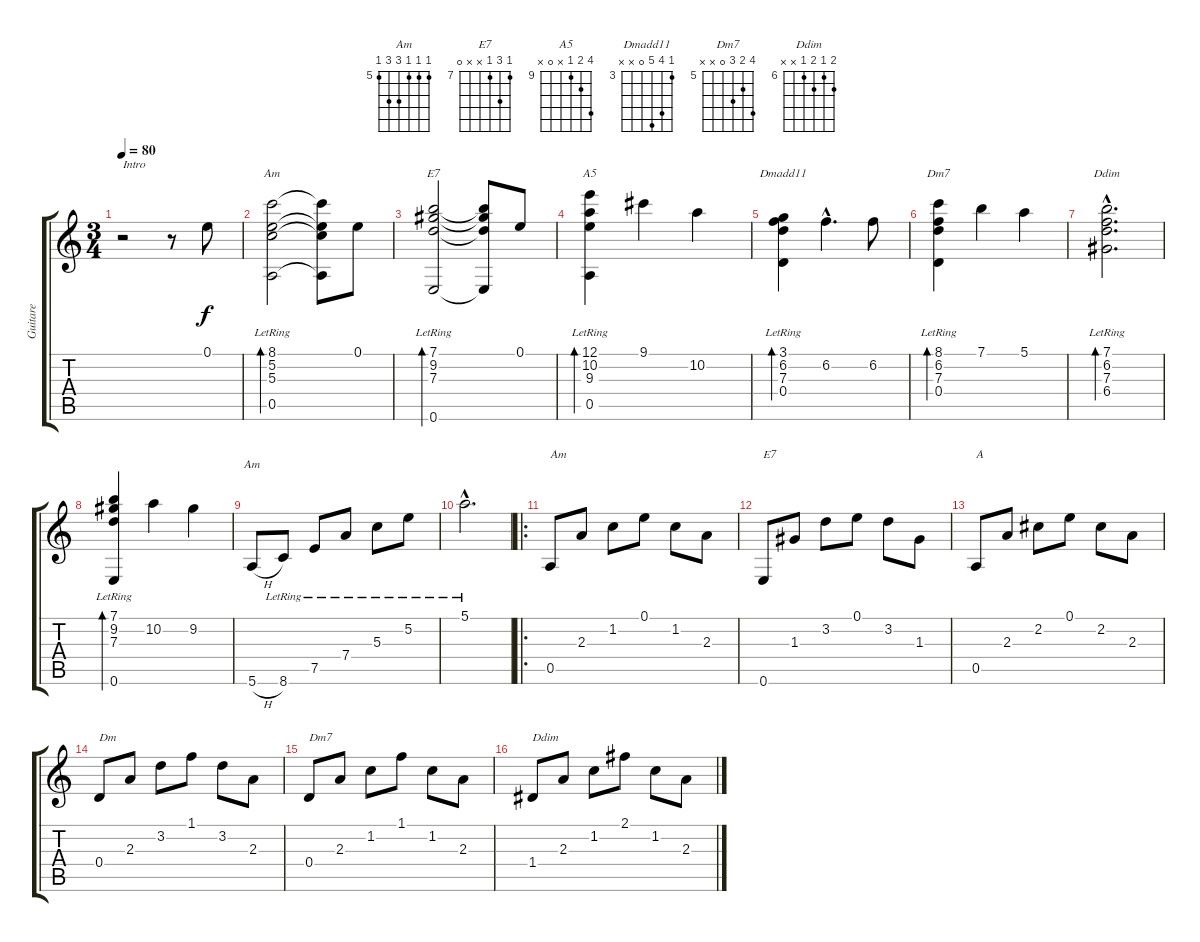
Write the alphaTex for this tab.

\track ("Guitare" "Guitare") {instrument acousticguitarnylon}
\staff {score tabs}
\tuning (E4 B3 G3 D3 A2 E2) {hide}
\chord ("Am" 8 5 5 x 0 x) {firstfret 5}
\chord ("E7" 7 9 7 x x 0) {firstfret 7}
\chord ("A5" 12 10 9 x 0 x) {firstfret 9}
\chord ("Dmadd11" 3 6 7 0 x x) {firstfret 3}
\chord ("Dm7" 8 6 7 0 x x) {firstfret 5}
\chord ("Ddim" 7 6 7 6 x x) {firstfret 6}
\chord ("Am" 5 5 5 7 7 5) {firstfret 5}
\ts (3 4)
\tempo 80
\clef g2
\ks c
r.2{txt "Intro" dy f instrument acousticguitarnylon} r.8 0.1.8 |
(8.1{lr} 5.2{lr} 5.3{lr} 0.5{lr}).2{bd 480 ch "Am"} (8.1{t} 5.2{t} 5.3{t} 0.5{t}).8 0.1.8 |
(7.1{lr} 9.2{lr} 7.3{lr} 0.6{lr}).2{bd 480 ch "E7"} (7.1{t} 9.2{t} 7.3{t} 0.6{t}).8 0.1.8 |
(12.1{lr} 10.2{lr} 9.3{lr} 0.5{lr}).4{bd 480 ch "A5"} 9.1.4 10.2.4 |
(3.1{lr} 6.2{lr} 7.3{lr} 0.4{lr}).4{bd 480 ch "Dmadd11"} 6.2{hac}.4{d} 6.2.8 |
(8.1{lr} 6.2{lr} 7.3{lr} 0.4{lr}).4{bd 480 ch "Dm7"} 7.1.4 5.1.4 |
(7.1{hac lr} 6.2{hac lr} 7.3{hac lr} 6.4{hac lr}).2{d bd 480 ch "Ddim"} |
(7.1{lr} 9.2{lr} 7.3{lr} 0.6{lr}).4{bd 480} 10.2.4 9.2.4 |
5.6{h}.8{ch "Am"} 8.6{lr}.8 7.5{lr}.8 7.4{lr}.8 5.3{lr}.8 5.2{lr}.8 |
5.1{hac lr}.2{d} |
\ro
0.5.8{txt "Am"} 2.3.8 1.2.8 0.1.8 1.2.8 2.3.8 |
0.6.8{txt "E7"} 1.3.8 3.2.8 0.1.8 3.2.8 1.3.8 |
0.5.8{txt "A"} 2.3.8 2.2.8 0.1.8 2.2.8 2.3.8 |
0.4.8{txt "Dm"} 2.3.8 3.2.8 1.1.8 3.2.8 2.3.8 |
0.4.8{txt "Dm7"} 2.3.8 1.2.8 1.1.8 1.2.8 2.3.8 |
1.4.8{txt "Ddim"} 2.3.8 1.2.8 2.1.8 1.2.8 2.3.8
